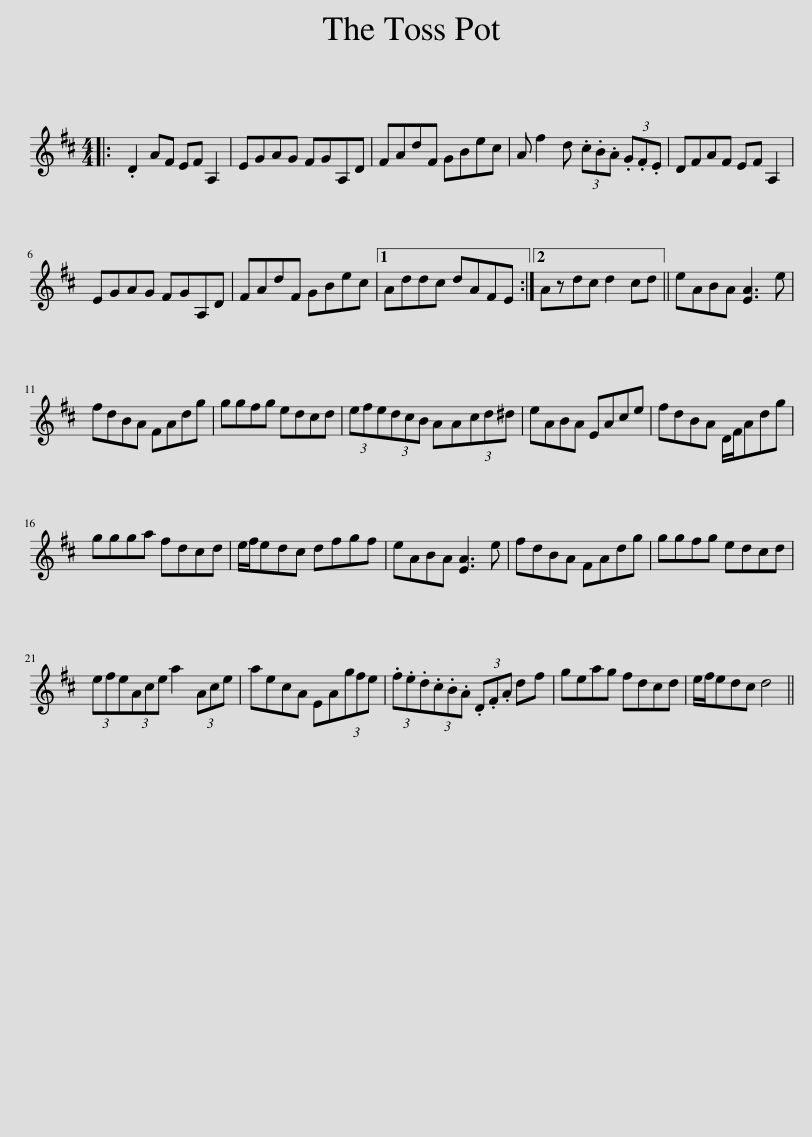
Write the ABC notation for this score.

X:1
L:1/8
M:4/4
I:linebreak $
K:D
V:1 treble
V:1
|: .D2 AF EF A,2 | EGAG FGA,D | FAdF GBec | A f2 d (3.c.B.A (3.G.F.E | DFAF EF A,2 |$ %5
 EGAG FGA,D | FAdF GBec |1 Addc dAFE :|2 Azdc d2 cd || eABA [EA]3 e |$ %10
 fdBA FAdg | ggfg edcd | (3efe(3dcB AA(3cd^d | eABA EAce | fdBA D/F/Adg |$ %15
 ggga fdcd | e/f/edc dfgf | eABA [EA]3 e | fdBA FAdg | ggfg edcd |$ %20
 (3efe(3Ace a2 (3Ace | aecA EA(3gfe | (3.f.e.d(3.c.B.A (3.D.F.A df | geag fdcd | e/f/edc d4 || %25
